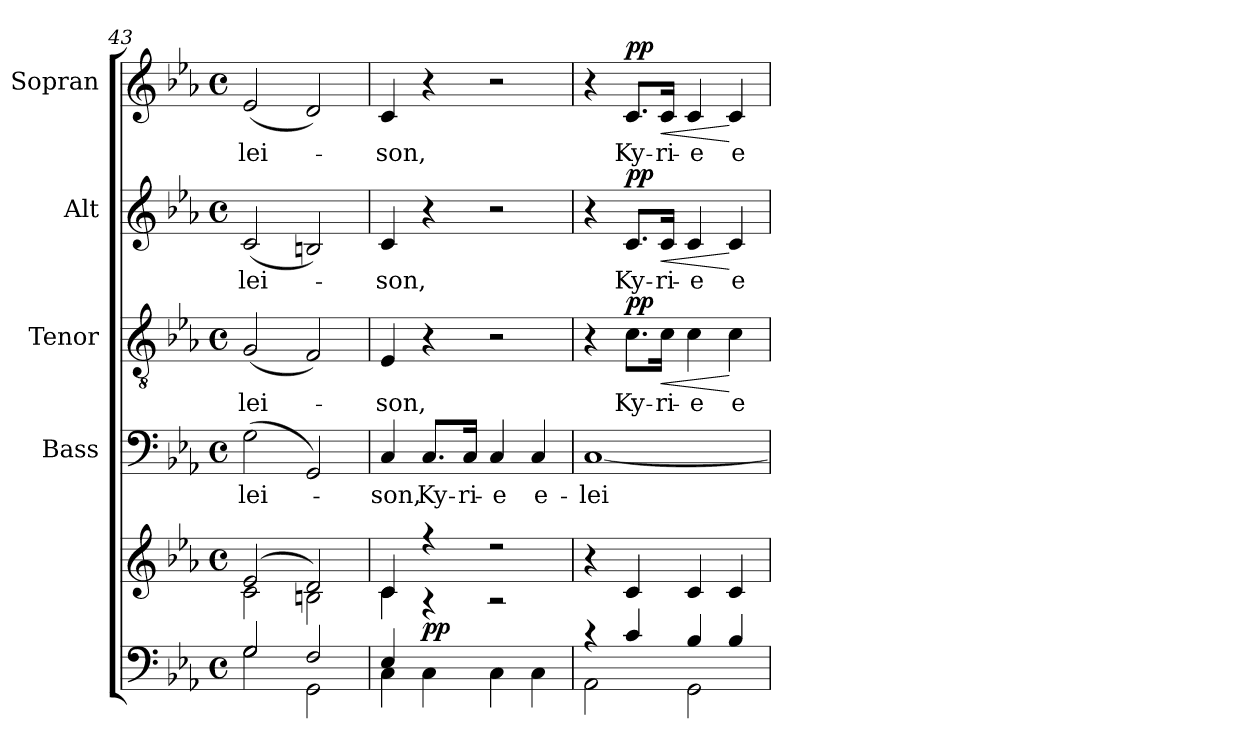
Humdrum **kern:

**kern	**kern	**dynam	**kern	**text	**kern	**text	**dynam	**kern	**text	**dynam	**kern	**text	**dynam
*part5	*part5	*part5	*part4	*part4	*part3	*part3	*part3	*part2	*part2	*part2	*part1	*part1	*part1
*staff6	*staff5	*staff5/6	*staff4	*staff4	*staff3	*staff3	*staff3	*staff2	*staff2	*staff2	*staff1	*staff1	*staff1
*	*	*	*I"Bass	*	*I"Tenor	*	*	*I"Alt	*	*	*I"Sopran	*	*
*	*	*	*I'B.	*	*I'T.	*	*	*I'A.	*	*	*I'S.	*	*
*clefF4	*clefG2	*	*clefF4	*	*clefGv2	*	*	*clefG2	*	*	*clefG2	*	*
*k[b-e-a-]	*k[b-e-a-]	*	*k[b-e-a-]	*	*k[b-e-a-]	*	*	*k[b-e-a-]	*	*	*k[b-e-a-]	*	*
*E-:	*E-:	*	*E-:	*	*E-:	*	*	*E-:	*	*	*E-:	*	*
*M4/4	*M4/4	*	*M4/4	*	*M4/4	*	*	*M4/4	*	*	*M4/4	*	*
*met(c)	*met(c)	*	*met(c)	*	*met(c)	*	*	*met(c)	*	*	*met(c)	*	*
=43	=43	=43	=43	=43	=43	=43	=43	=43	=43	=43	=43	=43	=43
*^	*^	*	*	*	*	*	*	*	*	*	*	*	*
!	!	!	!	!	!	!LO:LY:b	!	!LO:LY:b	!	!	!LO:LY:b	!	!	!LO:LY:b	!
2G/	2G\	(2e-/	2c\	.	(>2G\	-lei-	(<2G/	-lei-	.	(<2c/	-lei-	.	(<2e-/	-lei-	.
2F/	2GG\	2d/)	2Bn\	.	2GG/)	.	2F/)	.	.	2Bn/)	.	.	2d/)	.	.
=44	=44	=44	=44	=44	=44	=44	=44	=44	=44	=44	=44	=44	=44	=44	=44
!	!	!	!	!	!	!LO:LY:b	!	!LO:LY:b	!	!	!LO:LY:b	!	!	!LO:LY:b	!
4E-/	4C\	4c/	4c\	.	4C/	-son,	4E-/	-son,	.	4c/	-son,	.	4c/	-son,	.
!	!	!	!	!LO:DY:b	!	!LO:LY:b	!	!	!	!	!	!	!	!	!
4ryy	4C\	4r	4r	pp	8.C/L	Ky-	4r	.	.	4r	.	.	4r	.	.
!	!	!	!	!	!	!LO:LY:b	!	!	!	!	!	!	!	!	!
.	.	.	.	.	16C/Jk	-ri-	.	.	.	.	.	.	.	.	.
!	!	!	!	!	!	!LO:LY:b	!	!	!	!	!	!	!	!	!
2ryy	4C\	2r	2r	.	4C/	-e	2r	.	.	2r	.	.	2r	.	.
!	!	!	!	!	!	!LO:LY:b	!	!	!	!	!	!	!	!	!
.	4C\	.	.	.	4C/	e-	.	.	.	.	.	.	.	.	.
*	*	*v	*v	*	*	*	*	*	*	*	*	*	*	*	*
=45	=45	=45	=45	=45	=45	=45	=45	=45	=45	=45	=45	=45	=45	=45
!	!	!	!	!	!LO:LY:b	!	!	!	!	!	!	!	!	!
4rB	2AA-\	4r	.	[1C	-lei-	4r	.	.	4r	.	.	4r	.	.
!	!	!	!	!	!	!	!LO:LY:b	!LO:DY:a	!	!LO:LY:b	!LO:DY:a	!	!LO:LY:b	!LO:DY:a
4c/	.	4c/	.	.	.	8.c\L	Ky-	pp	8.c/L	Ky-	pp	8.c/L	Ky-	pp
!	!	!	!	!	!	!	!LO:LY:b	!LO:HP:b	!	!LO:LY:b	!LO:HP:b	!	!LO:LY:b	!LO:HP:b
.	.	.	.	.	.	16c\Jk	-ri-	<	16c/Jk	-ri-	<	16c/Jk	-ri-	<
!	!	!	!	!	!	!	!LO:LY:b	!	!	!LO:LY:b	!	!	!LO:LY:b	!
4B-/	2GG\	4c/	.	.	.	4c\	-e	.	4c/	-e	.	4c/	-e	.
!	!	!	!	!	!	!	!LO:LY:b	!	!	!LO:LY:b	!	!	!LO:LY:b	!
4B-/	.	4c/	.	.	.	4c\	e-	[	4c/	e-	[	4c/	e-	[
*v	*v	*	*	*	*	*	*	*	*	*	*	*	*	*
=	=	=	=	=	=	=	=	=	=	=	=	=	=
*-	*-	*-	*-	*-	*-	*-	*-	*-	*-	*-	*-	*-	*-
